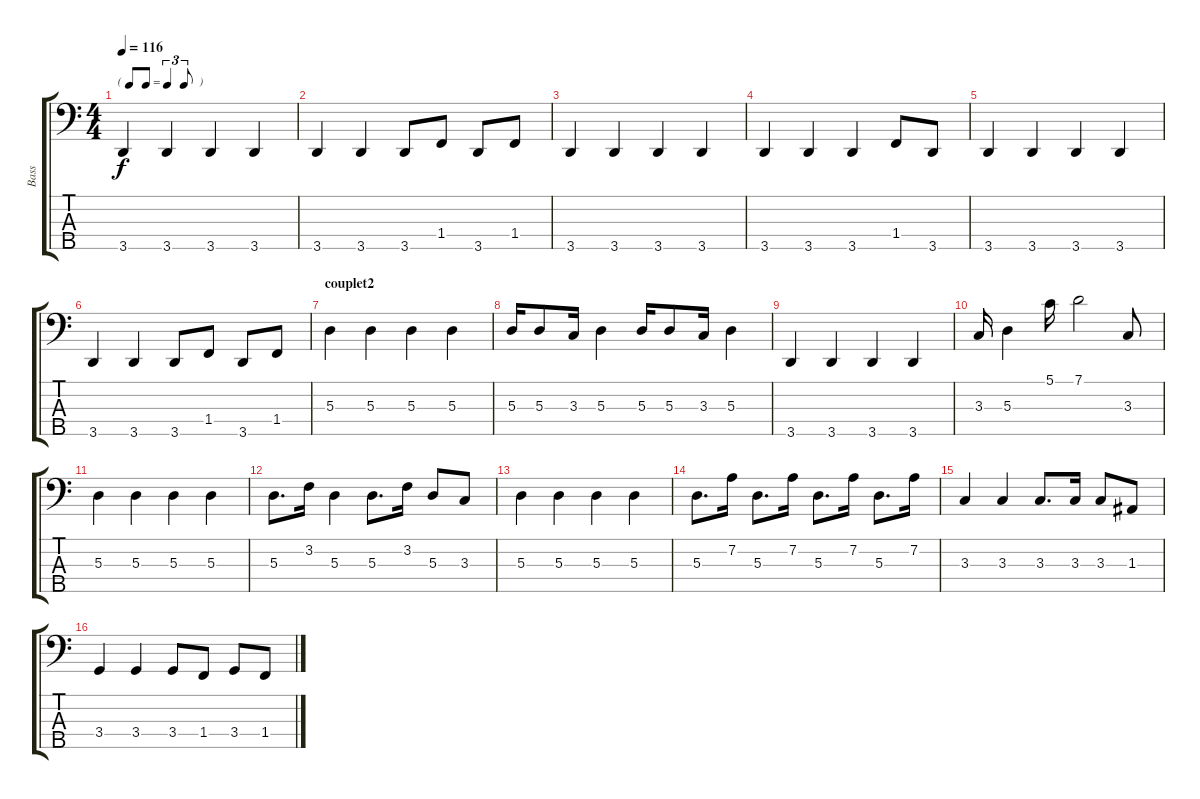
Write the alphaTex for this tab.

\track ("Bass" "Bass") {instrument electricbasspick}
\staff {score tabs}
\tuning (G2 D2 A1 E1 B0) {hide}
\ts (4 4)
\tf triplet8th
\tempo 116
\clef f4
\ks c
3.5.4{dy f} 3.5.4 3.5.4 3.5.4 |
3.5.4 3.5.4 3.5.8 1.4.8 3.5.8 1.4.8 |
3.5.4 3.5.4 3.5.4 3.5.4 |
3.5.4 3.5.4 3.5.4 1.4.8 3.5.8 |
3.5.4 3.5.4 3.5.4 3.5.4 |
3.5.4 3.5.4 3.5.8 1.4.8 3.5.8 1.4.8 |
\section ("" "couplet2")
5.3.4 5.3.4 5.3.4 5.3.4 |
5.3.16 5.3.8 3.3.16 5.3.4 5.3.16 5.3.8 3.3.16 5.3.4 |
3.5.4 3.5.4 3.5.4 3.5.4 |
3.3.16 5.3.4 5.1.16 7.1.2 3.3.8 |
5.3.4 5.3.4 5.3.4 5.3.4 |
5.3.8{d} 3.2.16 5.3.4 5.3.8{d} 3.2.16 5.3.8 3.3.8 |
5.3.4 5.3.4 5.3.4 5.3.4 |
5.3.8{d} 7.2.16 5.3.8{d} 7.2.16 5.3.8{d} 7.2.16 5.3.8{d} 7.2.16 |
3.3.4 3.3.4 3.3.8{d} 3.3.16 3.3.8 1.3.8 |
3.4.4 3.4.4 3.4.8 1.4.8 3.4.8 1.4.8
